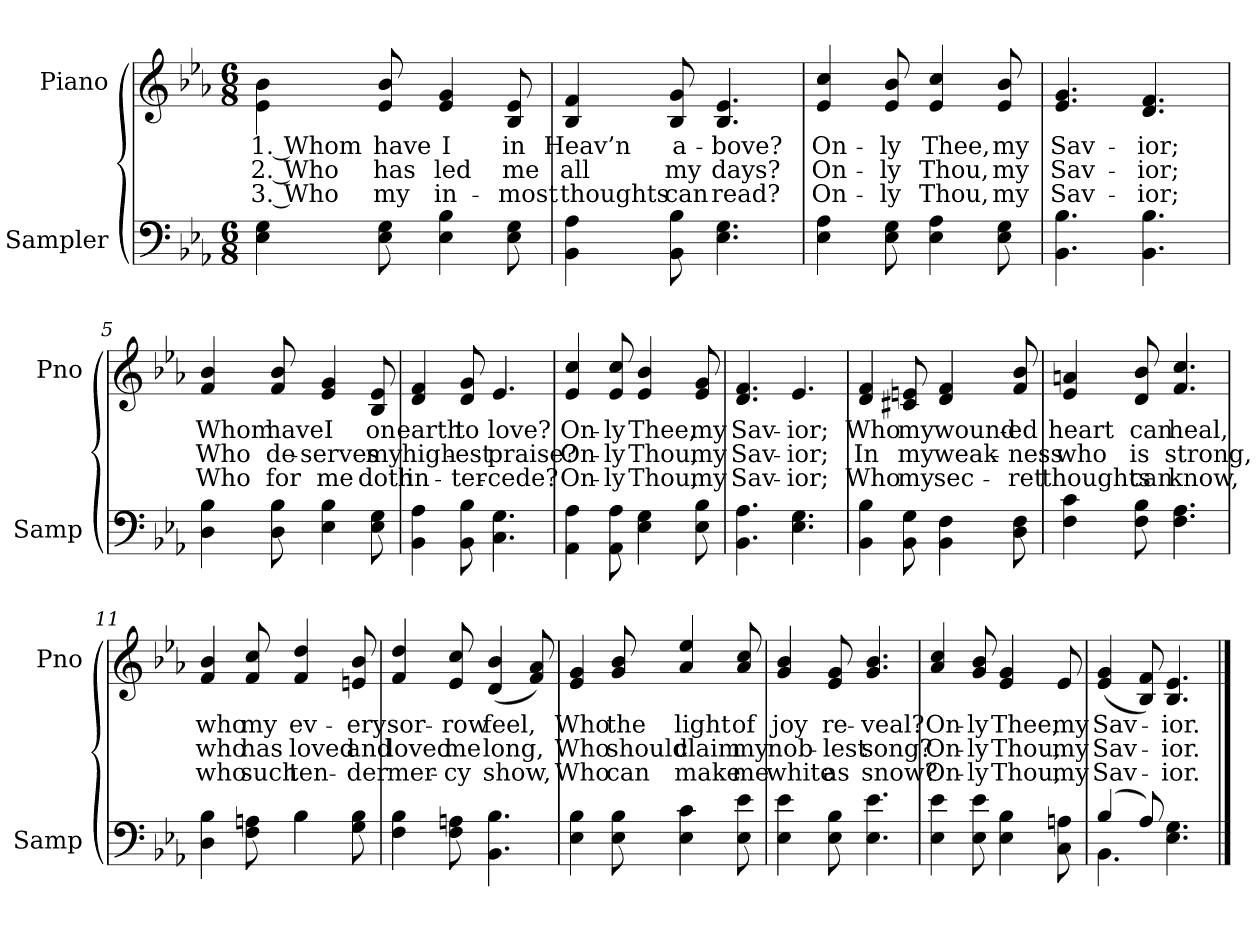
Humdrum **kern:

**kern	**kern	**text	**text	**text
*part2	*part1	*part1	*part1	*part1
*staff2	*staff1	*staff1	*staff1	*staff1
*I"Sampler	*I"Piano	*	*	*
*I'Samp	*I'Pno	*	*	*
*clefF4	*clefG2	*	*	*
*k[b-e-a-]	*k[b-e-a-]	*	*	*
*E-:	*E-:	*	*	*
*M6/8	*M6/8	*	*	*
=1	=1	=1	=1	=1
4E-\ 4G\	4e-\ 4b-\	1. Whom	2. Who	3. Who
8E-\ 8G\	8e-/ 8b-/	have	has	my
4E-\ 4B-\	4e-/ 4g/	I	led	in-
8E-\ 8G\	8B-/ 8e-/	in	me	-most
=2	=2	=2	=2	=2
4BB-\ 4A-\	4B-/ 4f/	Heav’n	all	thoughts
8BB-\ 8B-\	8B-/ 8g/	a-	my	can
4.E-\ 4.G\	4.B-/ 4.e-/	-bove?	days?	read?
=3	=3	=3	=3	=3
4E-\ 4A-\	4e-/ 4cc/	On-	On-	On-
8E-\ 8G\	8e-/ 8b-/	-ly	-ly	-ly
4E-\ 4A-\	4e-/ 4cc/	Thee,	Thou,	Thou,
8E-\ 8G\	8e-/ 8b-/	my	my	my
=4	=4	=4	=4	=4
4.BB-\ 4.B-\	4.e-/ 4.g/	Sav-	Sav-	Sav-
4.BB-\ 4.B-\	4.d/ 4.f/	-ior;	-ior;	-ior;
=5	=5	=5	=5	=5
4D\ 4B-\	4f/ 4b-/	Whom	Who	Who
8D\ 8B-\	8f/ 8b-/	have	de-	for
4E-\ 4B-\	4e-/ 4g/	I	-serves	me
8E-\ 8G\	8B-/ 8e-/	on	my	doth
=6	=6	=6	=6	=6
4BB-\ 4A-\	4d/ 4f/	earth	high-	in-
8BB-\ 8B-\	8d/ 8g/	to	-est	-ter-
4.C\ 4.G\	4.e-/	love?	praise?	-cede?
=7	=7	=7	=7	=7
4AA-\ 4A-\	4e-/ 4cc/	On-	On-	On-
8AA-\ 8A-\	8e-/ 8cc/	-ly	-ly	-ly
4E-\ 4G\	4e-/ 4b-/	Thee,	Thou,	Thou,
8E-\ 8B-\	8e-/ 8g/	my	my	my
=8	=8	=8	=8	=8
4.BB-\ 4.A-\	4.d/ 4.f/	Sav-	Sav-	Sav-
4.E-\ 4.G\	4.e-/	-ior;	-ior;	-ior;
=9	=9	=9	=9	=9
4BB-\ 4B-\	4d/ 4f/	Who	In	Who
8BB-\ 8G\	8c#X/ 8en/	my	my	my
4BB-\ 4F\	4d/ 4f/	wound-	weak-	sec-
8D\ 8F\	8f/ 8b-/	-ed	-ness	-ret
=10	=10	=10	=10	=10
4F\ 4c\	4e-/ 4an/	heart	who	thoughts
8F\ 8B-\	8d/ 8b-/	can	is	can
4.F\ 4.A-\	4.f/ 4.cc/	heal,	strong,	know,
=11	=11	=11	=11	=11
4D\ 4B-\	4f/ 4b-/	who	who	who
8F\ 8An\	8f/ 8cc/	my	has	such
4B-\	4f/ 4dd/	ev-	loved	ten-
8G\ 8B-\	8en/ 8b-/	-ery	and	-der
=12	=12	=12	=12	=12
4F\ 4B-\	4f/ 4dd/	sor-	loved	mer-
8F\ 8An\	8e-/ 8cc/	-row	me	-cy
4.BB-\ 4.B-\	(4d/ 4b-/	feel,	long,	show,
.	8f/ 8a-/)	.	.	.
=13	=13	=13	=13	=13
4E-\ 4B-\	4e-/ 4g/	Who	Who	Who
8E-\ 8B-\	8g/ 8b-/	the	should	can
4E-\ 4c\	4a-/ 4ee-/	light	claim	make
8E-\ 8e-\	8a-/ 8cc/	of	my	me
=14	=14	=14	=14	=14
4E-\ 4e-\	4g/ 4b-/	joy	nob-	white
8E-\ 8B-\	8e-/ 8g/	re-	-lest	as
4.E-\ 4.e-\	4.g/ 4.b-/	-veal?	song?	snow?
=15	=15	=15	=15	=15
4E-\ 4e-\	4a-/ 4cc/	On-	On-	On-
8E-\ 8e-\	8g/ 8b-/	-ly	-ly	-ly
4E-\ 4B-\	4e-/ 4g/	Thee,	Thou,	Thou,
8C\ 8An\	8e-/	my	my	my
=16	=16	=16	=16	=16
*^	*	*	*	*
(4B-/	4.BB-	(4e-/ 4g/	Sav-	Sav-	Sav-
8A-/)	.	8B-/ 8f/)	.	.	.
4.E-\ 4.G\	4.ryy	4.B-/ 4.e-/	-ior.	-ior.	-ior.
*v	*v	*	*	*	*
==	==	==	==	==
*-	*-	*-	*-	*-
